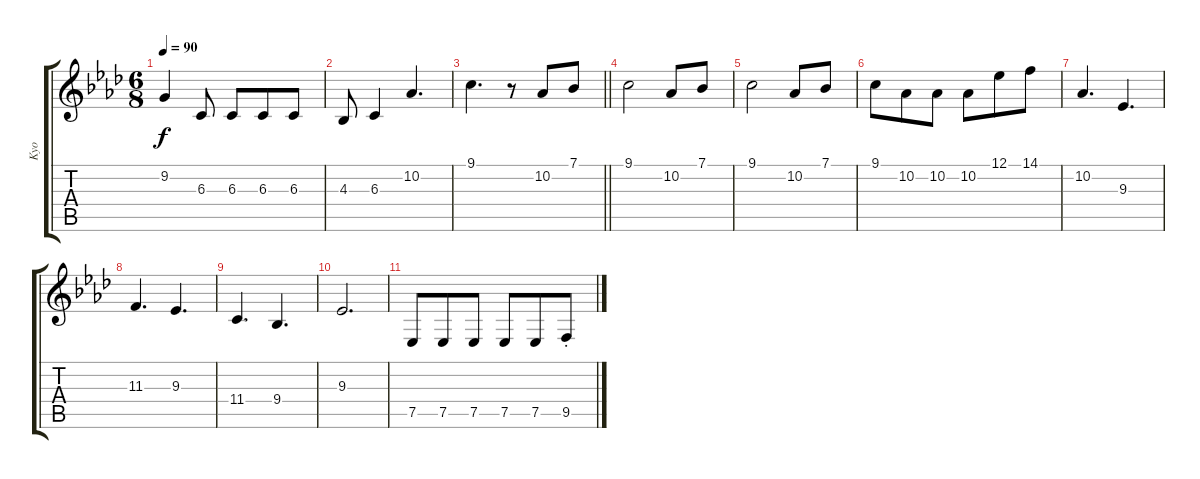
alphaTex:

\track ("Kyo" "Kyo") {instrument tenorsax}
\staff {score tabs}
\tuning (Eb4 Bb3 Gb3 Db3 Ab2 Db2) {hide}
\ts (6 8)
\tempo 90
\clef g2
\ks fminor
9.2.4{dy f} 6.3.8 6.3.8 6.3.8 6.3.8 |
4.3.8 6.3.4 10.2.4{d} |
\barLineRight lightlight
9.1.4{d} r.8 10.2.8 7.1.8 |
9.1.2 10.2.8 7.1.8 |
9.1.2 10.2.8 7.1.8 |
9.1.8 10.2.8 10.2.8 10.2.8 12.1.8 14.1.8 |
10.2.4{d} 9.3.4{d} |
11.3.4{d} 9.3.4{d} |
11.4.4{d} 9.4.4{d} |
9.3.2{d} |
7.5.8 7.5.8 7.5.8 7.5.8 7.5.8 9.5{st}.8
